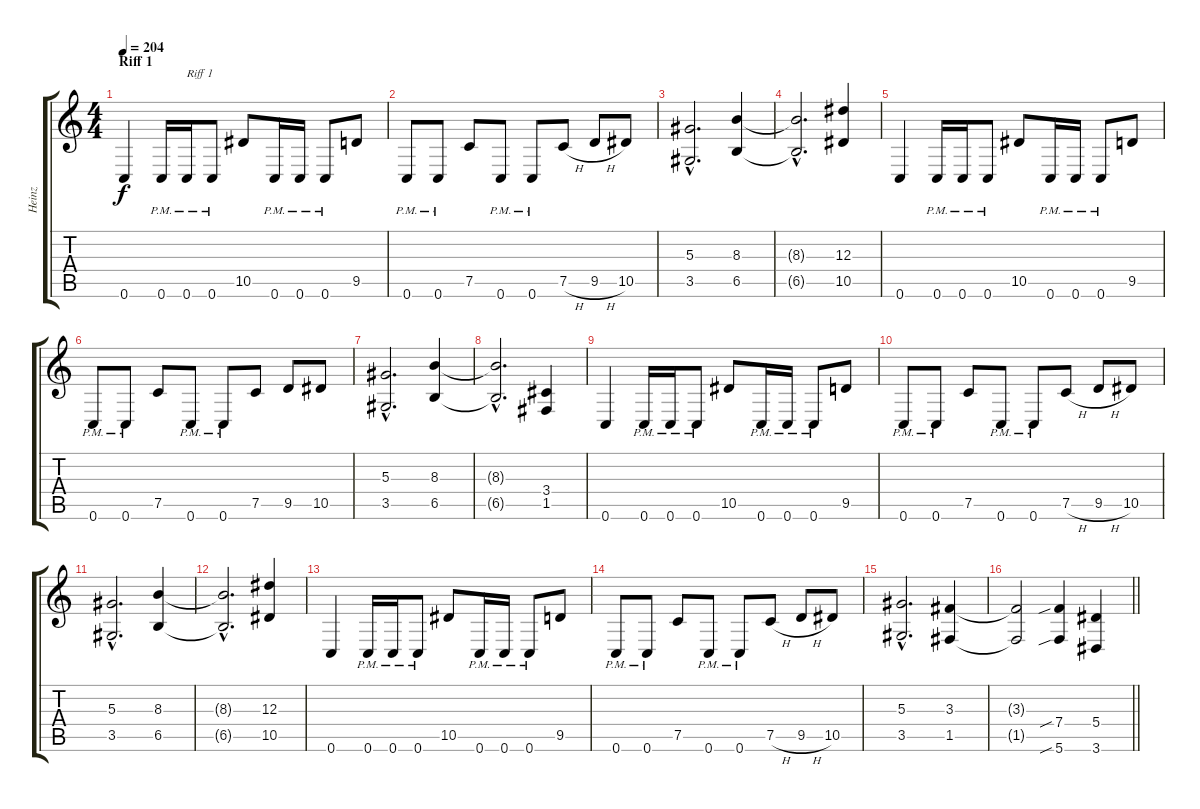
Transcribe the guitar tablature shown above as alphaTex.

\track ("Heinz" "Heinz") {instrument distortionguitar}
\staff {score tabs}
\tuning (C4 G3 Eb3 Bb2 F2 C2) {hide}
\ts (4 4)
\section ("" "Riff 1")
\tempo 204
\clef g2
\ks c
0.6.4{dy f instrument distortionguitar} 0.6{pm}.16 0.6{pm}.16{txt "Riff 1"} 0.6{pm}.8 10.5.8 0.6{pm}.16 0.6{pm}.16 0.6{pm}.8 9.5.8 |
0.6{pm}.8 0.6{pm}.8 7.5.8 0.6{pm}.8 0.6{pm}.8 7.5{h}.8 9.5{h}.8 10.5.8 |
(5.3{hac} 3.5{hac}).2{d} (8.3 6.5).4 |
(8.3{hac t} 6.5{hac t}).2{d} (12.3 10.5).4 |
0.6.4 0.6{pm}.16 0.6{pm}.16 0.6{pm}.8 10.5.8 0.6{pm}.16 0.6{pm}.16 0.6{pm}.8 9.5.8 |
0.6{pm}.8 0.6{pm}.8 7.5.8 0.6{pm}.8 0.6{pm}.8 7.5.8 9.5.8 10.5.8 |
(5.3{hac} 3.5{hac}).2{d} (8.3 6.5).4 |
(8.3{hac t} 6.5{hac t}).2{d} (3.4 1.5).4 |
0.6.4 0.6{pm}.16 0.6{pm}.16 0.6{pm}.8 10.5.8 0.6{pm}.16 0.6{pm}.16 0.6{pm}.8 9.5.8 |
0.6{pm}.8 0.6{pm}.8 7.5.8 0.6{pm}.8 0.6{pm}.8 7.5{h}.8 9.5{h}.8 10.5.8 |
(5.3{hac} 3.5{hac}).2{d} (8.3 6.5).4 |
(8.3{hac t} 6.5{hac t}).2{d} (12.3 10.5).4 |
0.6.4 0.6{pm}.16 0.6{pm}.16 0.6{pm}.8 10.5.8 0.6{pm}.16 0.6{pm}.16 0.6{pm}.8 9.5.8 |
0.6{pm}.8 0.6{pm}.8 7.5.8 0.6{pm}.8 0.6{pm}.8 7.5{h}.8 9.5{h}.8 10.5.8 |
(5.3{hac} 3.5{hac}).2{d} (3.3 1.5).4 |
\barLineRight lightlight
(3.3{t} 1.5{t}).2 (7.4{sib} 5.6{sib}).4 (5.4 3.6).4
